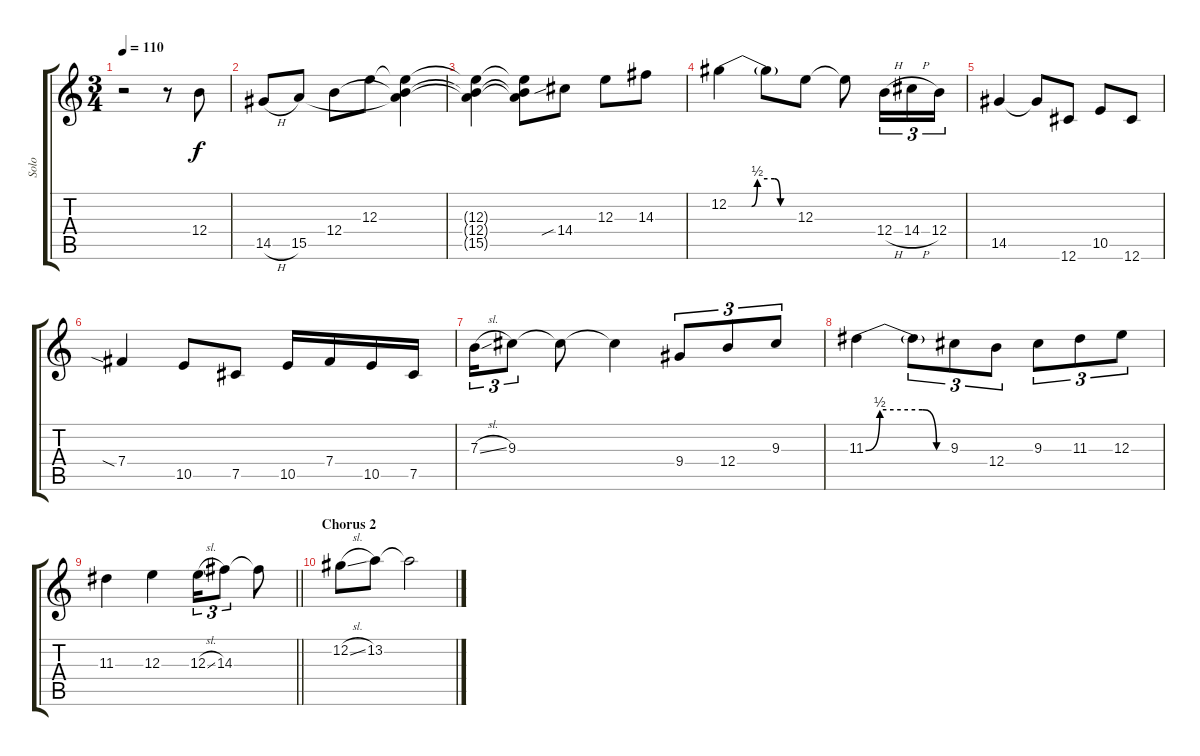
\track ("Solo" "Solo") {instrument electricguitarjazz}
\staff {score tabs}
\tuning (Db4 Ab3 E3 B2 Gb2 Db2) {hide}
\ts (3 4)
\tempo 110
\clef g2
\ks c
r.2{dy f} r.8 12.4.8 |
14.5{h}.8 15.5.8 12.4.8 12.3.8 (12.3{t} 12.4{t} 15.5{t}).4 |
(12.3{t} 12.4{t} 15.5{t}).4 (12.3{t} 12.4{t} 15.5{t}).8 14.4{sib}.8 12.3.8 14.3.8 |
12.2{be (custom 0 0 20 0 25 2 40 2 45 0 60 0)}.4 12.2{t}.8 12.3.8 12.3{t}.8 12.4{h}.16{tu (3 2)} 14.4{h}.16{tu (3 2)} 12.4.16{tu (3 2)} |
14.5.4 14.5{t}.8 12.6.8 10.5.8 12.6.8 |
7.4{sia}.4 10.5.8 7.5.8 10.5.16 7.4.16 10.5.16 7.5.16 |
7.3{sl}.16{tu (3 2)} 9.3.8{tu (3 2)} 9.3{t}.8 9.3{t}.4 9.4.8{tu (3 2)} 12.4.8{tu (3 2)} 9.3.8{tu (3 2)} |
11.3{be (custom 0 0 10 2 40 2 50 0 60 0)}.4 11.3{t}.8{tu (3 2)} 9.3.8{tu (3 2)} 12.4.8{tu (3 2)} 9.3.8{tu (3 2)} 11.3.8{tu (3 2)} 12.3.8{tu (3 2)} |
\barLineRight lightlight
11.3.4 12.3.4 12.3{sl}.16{tu (3 2)} 14.3.8{tu (3 2)} 14.3{t}.8 |
\section ("" "Chorus 2")
12.2{sl}.8 13.2.8 13.2{t}.2
